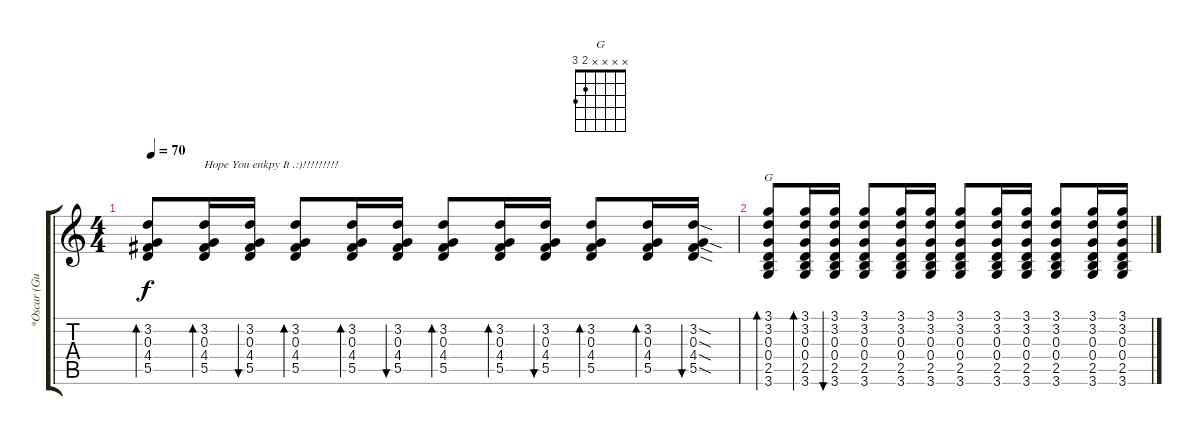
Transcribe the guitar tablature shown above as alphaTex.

\track ("*Oscar (Guitar II)" "*Oscar (Gu") {instrument electricguitarjazz}
\staff {score tabs}
\tuning (E4 B3 G3 D3 A2 E2) {hide}
\chord ("G" x x x x 2 3)
\ts (4 4)
\tempo 70
\clef g2
\ks c
(3.2 0.3 4.4 5.5).8{bd 30 dy f} (3.2 0.3 4.4 5.5).16{bd 30 txt "Hope You enkpy It .:)!!!!!!!!!"} (3.2 0.3 4.4 5.5).16{bu 30} (3.2 0.3 4.4 5.5).8{bd 30} (3.2 0.3 4.4 5.5).16{bd 30} (3.2 0.3 4.4 5.5).16{bu 30} (3.2 0.3 4.4 5.5).8{bd 30} (3.2 0.3 4.4 5.5).16{bd 30} (3.2 0.3 4.4 5.5).16{bu 30} (3.2 0.3 4.4 5.5).8{bd 30} (3.2 0.3 4.4 5.5).16{bd 30} (3.2{sod} 0.3{sod} 4.4{sod} 5.5{sod}).16{bu 30} |
(3.1 3.2 0.3 0.4 2.5 3.6).8{bd 60 ch "G"} (3.1 3.2 0.3 0.4 2.5 3.6).16{bd 30} (3.1 3.2 0.3 0.4 2.5 3.6).16{bu 30} (3.1 3.2 0.3 0.4 2.5 3.6).8 (3.1 3.2 0.3 0.4 2.5 3.6).16 (3.1 3.2 0.3 0.4 2.5 3.6).16 (3.1 3.2 0.3 0.4 2.5 3.6).8 (3.1 3.2 0.3 0.4 2.5 3.6).16 (3.1 3.2 0.3 0.4 2.5 3.6).16 (3.1 3.2 0.3 0.4 2.5 3.6).8 (3.1 3.2 0.3 0.4 2.5 3.6).16 (3.1 3.2 0.3 0.4 2.5 3.6).16
